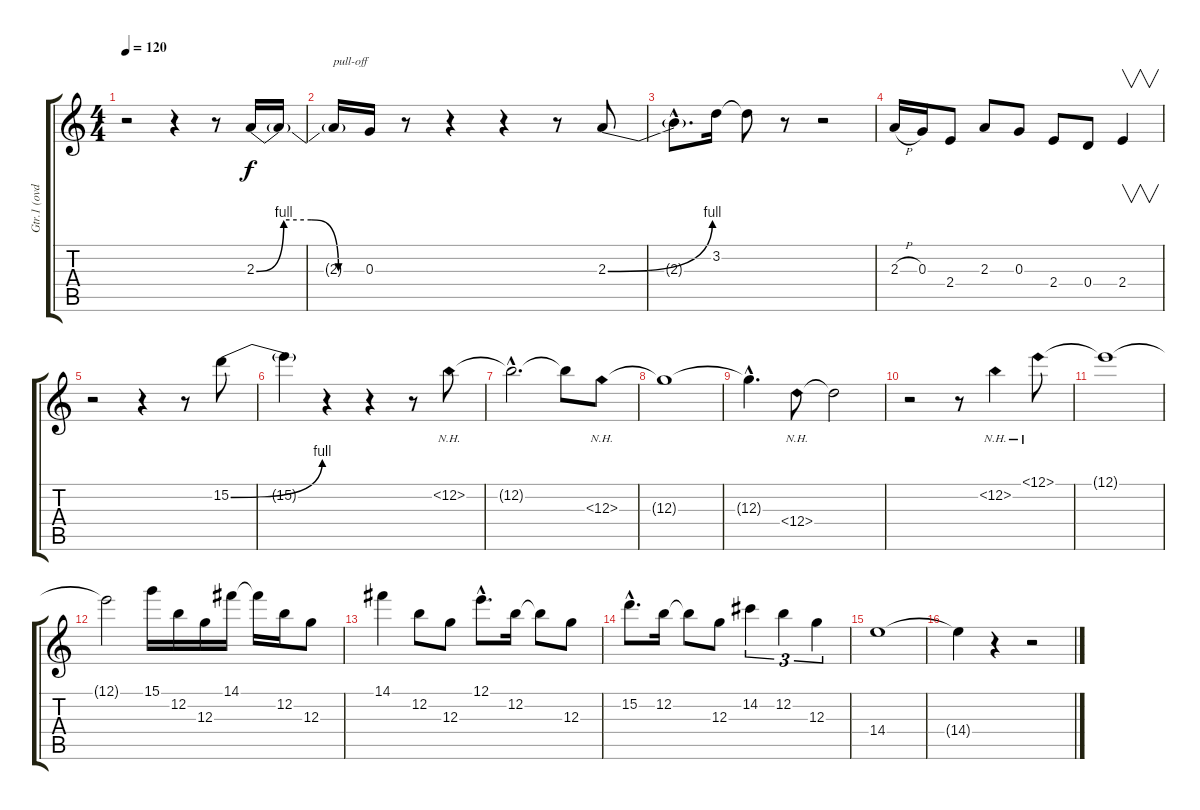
\track ("Gtr.1 (ovd.)" "Gtr.1 (ovd") {instrument overdrivenguitar}
\staff {score tabs}
\tuning (E4 B3 G3 D3 A2 E2) {hide}
\ts (4 4)
\tempo 120
\clef g2
\ks c
r.2{dy f} r.4 r.8 2.3{be (custom 0 0 15 4 30 4 45 0 60 0)}.16 2.3{t}.16 |
2.3{t}.16{txt "pull-off"} 0.3.16 r.8 r.4 r.4 r.8 2.3{be (bend 0 0 60 4)}.8 |
2.3{hac t}.8{d} 3.2.16 3.2{t}.8 r.8 r.2 |
2.3{h}.16 0.3.16 2.4.8 2.3.8 0.3.8 2.4.8 0.4.8 2.4.4{v} |
r.2 r.4 r.8 15.2{be (bend 0 0 60 4)}.8 |
15.2{t}.4 r.4 r.4 r.8 12.2{nh}.8 |
12.2{hac t}.2{d} 12.2{t}.8 12.3{nh}.8 |
12.3{t}.1 |
12.3{hac t}.4{d} 12.4{nh}.8 12.4{t}.2 |
r.2 r.8 12.2{nh}.4 12.1{nh}.8 |
12.1{t}.1 |
12.1{t}.2 15.1.16 12.2.16 12.3.16 14.1.16 14.1{t}.16 12.2.16 12.3.8 |
14.1.4 12.2.8 12.3.8 12.1{hac}.8{d} 12.2.16 12.2{t}.8 12.3.8 |
15.2{hac}.8{d} 12.2.16 12.2{t}.8 12.3.8 14.2.4{tu (3 2)} 12.2.4{tu (3 2)} 12.3.4{tu (3 2)} |
14.4.1 |
14.4{t}.4 r.4 r.2
